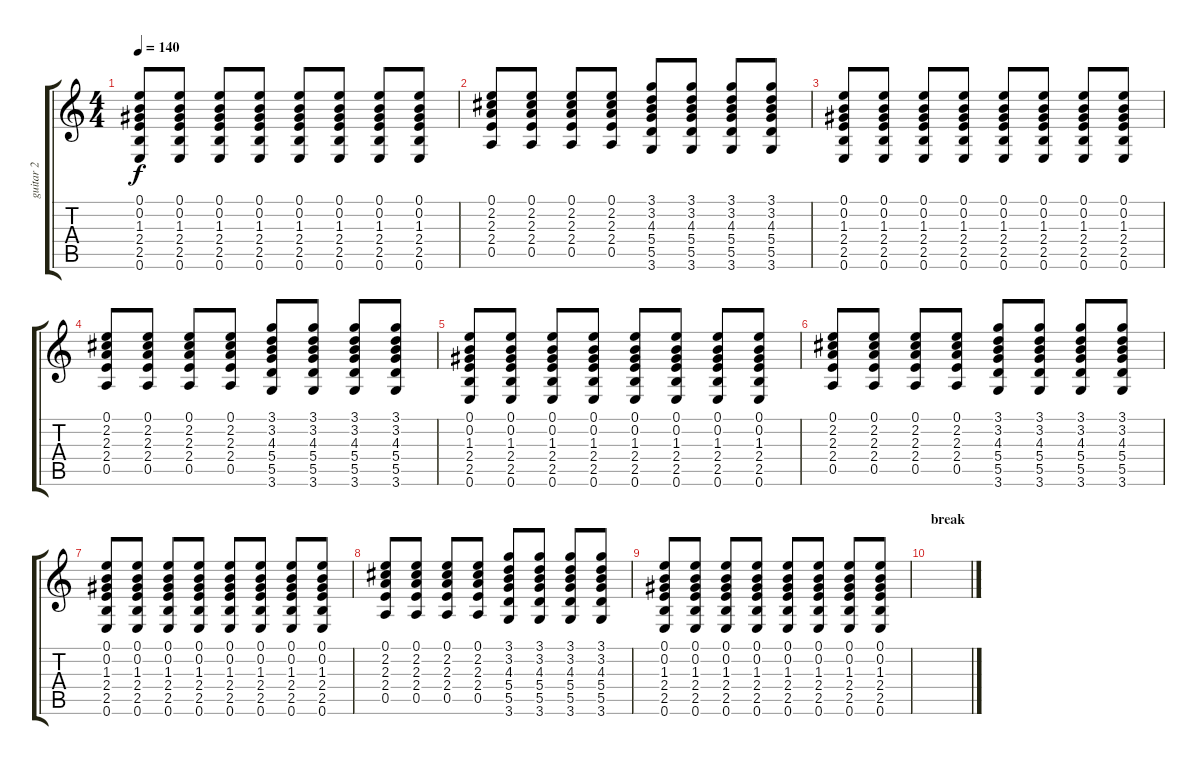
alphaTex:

\track ("guitar 2" "guitar 2") {instrument distortionguitar}
\staff {score tabs}
\tuning (E4 B3 G3 D3 A2 E2) {hide}
\ts (4 4)
\tempo 140
\clef g2
\ks c
(0.1 0.2 1.3 2.4 2.5 0.6).8{dy f} (0.1 0.2 1.3 2.4 2.5 0.6).8 (0.1 0.2 1.3 2.4 2.5 0.6).8 (0.1 0.2 1.3 2.4 2.5 0.6).8 (0.1 0.2 1.3 2.4 2.5 0.6).8 (0.1 0.2 1.3 2.4 2.5 0.6).8 (0.1 0.2 1.3 2.4 2.5 0.6).8 (0.1 0.2 1.3 2.4 2.5 0.6).8 |
(0.1 2.2 2.3 2.4 0.5).8 (0.1 2.2 2.3 2.4 0.5).8 (0.1 2.2 2.3 2.4 0.5).8 (0.1 2.2 2.3 2.4 0.5).8 (3.1 3.2 4.3 5.4 5.5 3.6).8 (3.1 3.2 4.3 5.4 5.5 3.6).8 (3.1 3.2 4.3 5.4 5.5 3.6).8 (3.1 3.2 4.3 5.4 5.5 3.6).8 |
(0.1 0.2 1.3 2.4 2.5 0.6).8 (0.1 0.2 1.3 2.4 2.5 0.6).8 (0.1 0.2 1.3 2.4 2.5 0.6).8 (0.1 0.2 1.3 2.4 2.5 0.6).8 (0.1 0.2 1.3 2.4 2.5 0.6).8 (0.1 0.2 1.3 2.4 2.5 0.6).8 (0.1 0.2 1.3 2.4 2.5 0.6).8 (0.1 0.2 1.3 2.4 2.5 0.6).8 |
(0.1 2.2 2.3 2.4 0.5).8 (0.1 2.2 2.3 2.4 0.5).8 (0.1 2.2 2.3 2.4 0.5).8 (0.1 2.2 2.3 2.4 0.5).8 (3.1 3.2 4.3 5.4 5.5 3.6).8 (3.1 3.2 4.3 5.4 5.5 3.6).8 (3.1 3.2 4.3 5.4 5.5 3.6).8 (3.1 3.2 4.3 5.4 5.5 3.6).8 |
(0.1 0.2 1.3 2.4 2.5 0.6).8 (0.1 0.2 1.3 2.4 2.5 0.6).8 (0.1 0.2 1.3 2.4 2.5 0.6).8 (0.1 0.2 1.3 2.4 2.5 0.6).8 (0.1 0.2 1.3 2.4 2.5 0.6).8 (0.1 0.2 1.3 2.4 2.5 0.6).8 (0.1 0.2 1.3 2.4 2.5 0.6).8 (0.1 0.2 1.3 2.4 2.5 0.6).8 |
(0.1 2.2 2.3 2.4 0.5).8 (0.1 2.2 2.3 2.4 0.5).8 (0.1 2.2 2.3 2.4 0.5).8 (0.1 2.2 2.3 2.4 0.5).8 (3.1 3.2 4.3 5.4 5.5 3.6).8 (3.1 3.2 4.3 5.4 5.5 3.6).8 (3.1 3.2 4.3 5.4 5.5 3.6).8 (3.1 3.2 4.3 5.4 5.5 3.6).8 |
(0.1 0.2 1.3 2.4 2.5 0.6).8 (0.1 0.2 1.3 2.4 2.5 0.6).8 (0.1 0.2 1.3 2.4 2.5 0.6).8 (0.1 0.2 1.3 2.4 2.5 0.6).8 (0.1 0.2 1.3 2.4 2.5 0.6).8 (0.1 0.2 1.3 2.4 2.5 0.6).8 (0.1 0.2 1.3 2.4 2.5 0.6).8 (0.1 0.2 1.3 2.4 2.5 0.6).8 |
(0.1 2.2 2.3 2.4 0.5).8 (0.1 2.2 2.3 2.4 0.5).8 (0.1 2.2 2.3 2.4 0.5).8 (0.1 2.2 2.3 2.4 0.5).8 (3.1 3.2 4.3 5.4 5.5 3.6).8 (3.1 3.2 4.3 5.4 5.5 3.6).8 (3.1 3.2 4.3 5.4 5.5 3.6).8 (3.1 3.2 4.3 5.4 5.5 3.6).8 |
(0.1 0.2 1.3 2.4 2.5 0.6).8 (0.1 0.2 1.3 2.4 2.5 0.6).8 (0.1 0.2 1.3 2.4 2.5 0.6).8 (0.1 0.2 1.3 2.4 2.5 0.6).8 (0.1 0.2 1.3 2.4 2.5 0.6).8 (0.1 0.2 1.3 2.4 2.5 0.6).8 (0.1 0.2 1.3 2.4 2.5 0.6).8 (0.1 0.2 1.3 2.4 2.5 0.6).8 |
\section ("" "break")
